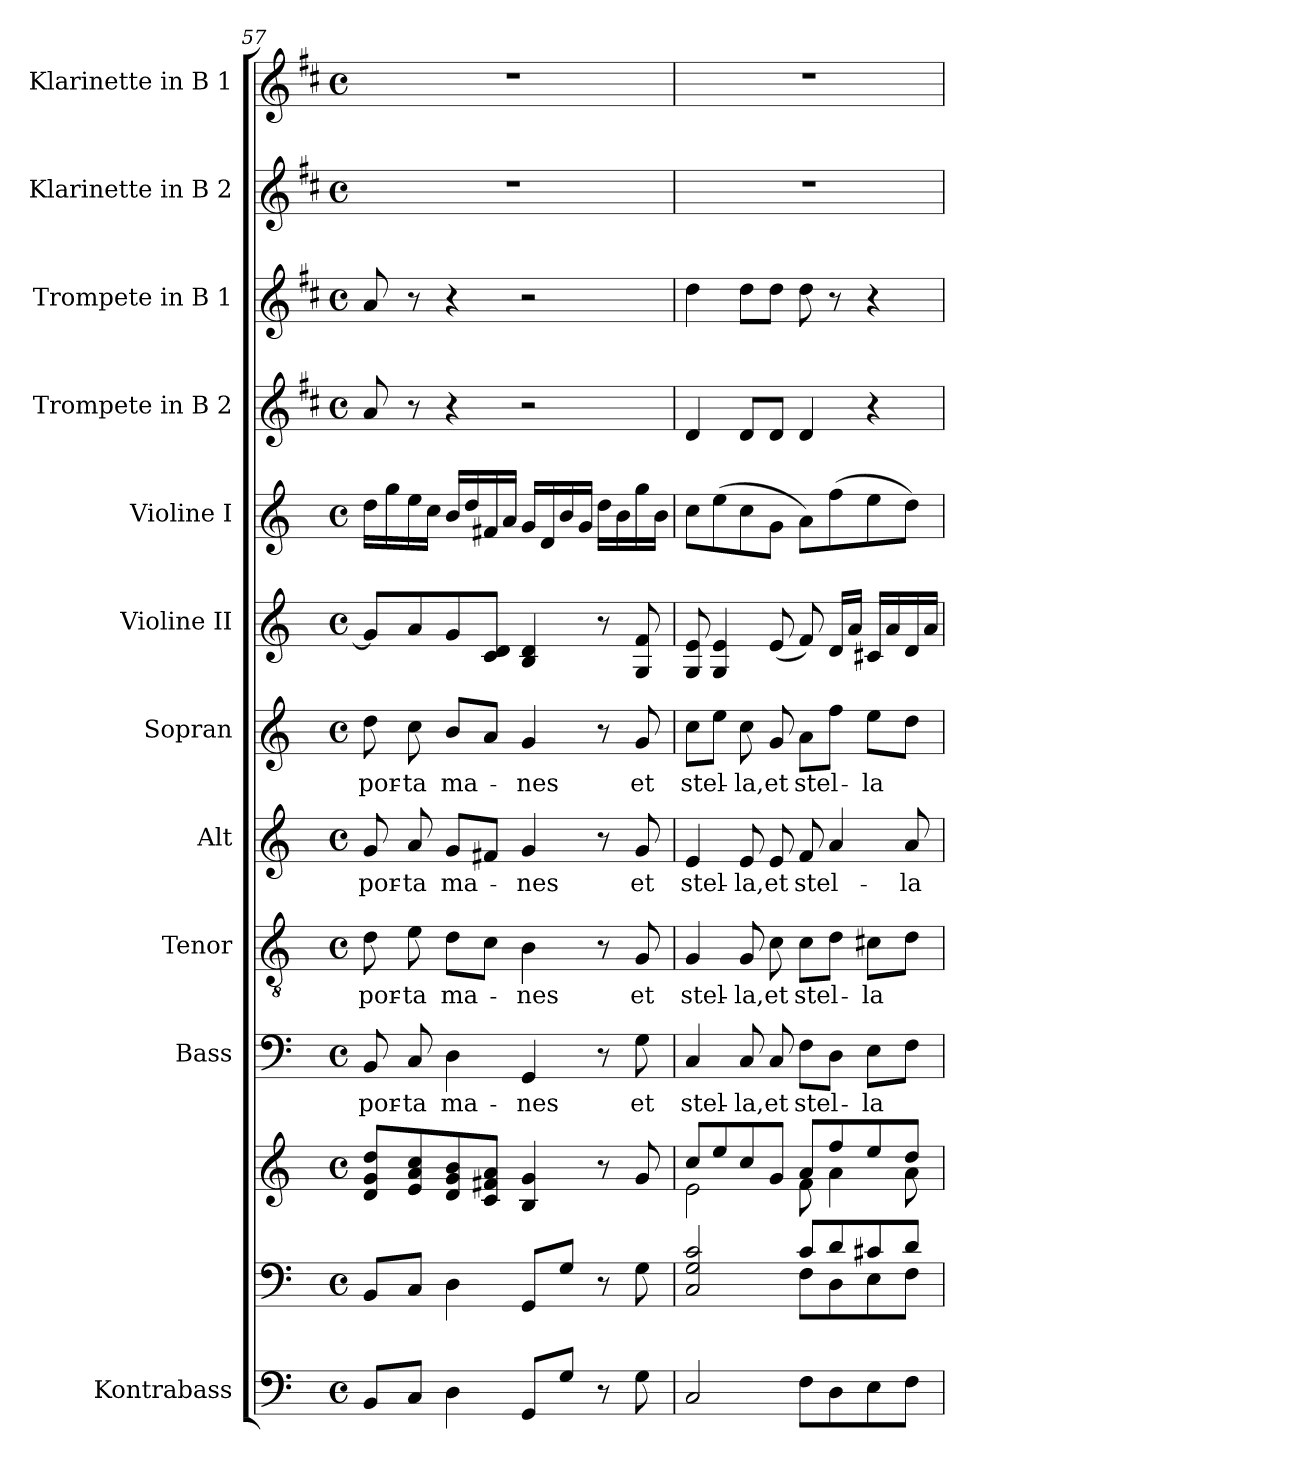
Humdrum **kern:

**kern	**kern	**kern	**kern	**text	**kern	**text	**kern	**text	**kern	**text	**kern	**kern	**kern	**kern	**kern	**kern
*part12	*part11	*part11	*part10	*part10	*part9	*part9	*part8	*part8	*part7	*part7	*part6	*part5	*part4	*part3	*part2	*part1
*staff13	*staff12	*staff11	*staff10	*staff10	*staff9	*staff9	*staff8	*staff8	*staff7	*staff7	*staff6	*staff5	*staff4	*staff3	*staff2	*staff1
*I"Kontrabass	*	*	*I"Bass	*	*I"Tenor	*	*I"Alt	*	*I"Sopran	*	*I"Violine II	*I"Violine I	*I"Trompete in B 2	*I"Trompete in B 1	*I"Klarinette in B 2	*I"Klarinette in B 1
*I'Kb.	*	*	*I'B	*	*I'T	*	*I'A	*	*I'S	*	*I'Vl. II	*I'Vl. I	*	*	*	*
*clefF4	*clefF4	*clefG2	*clefF4	*	*clefGv2	*	*clefG2	*	*clefG2	*	*clefG2	*clefG2	*clefG2	*clefG2	*clefG2	*clefG2
*ITrd7c12	*	*	*	*	*	*	*	*	*	*	*	*	*ITrd1c2	*ITrd1c2	*ITrd1c2	*ITrd1c2
*k[]	*k[]	*k[]	*k[]	*	*k[]	*	*k[]	*	*k[]	*	*k[]	*k[]	*k[]	*k[]	*k[]	*k[]
*C:	*C:	*C:	*C:	*	*C:	*	*C:	*	*C:	*	*C:	*C:	*C:	*C:	*C:	*C:
*M4/4	*M4/4	*M4/4	*M4/4	*	*M4/4	*	*M4/4	*	*M4/4	*	*M4/4	*M4/4	*M4/4	*M4/4	*M4/4	*M4/4
*met(c)	*met(c)	*met(c)	*met(c)	*	*met(c)	*	*met(c)	*	*met(c)	*	*met(c)	*met(c)	*met(c)	*met(c)	*met(c)	*met(c)
=57	=57	=57	=57	=57	=57	=57	=57	=57	=57	=57	=57	=57	=57	=57	=57	=57
!	!	!	!	!LO:LY:b	!	!LO:LY:b	!	!LO:LY:b	!	!LO:LY:b	!	!	!	!	!	!
8BBB/L	8BB/L	8d/ 8g/ 8dd/L	8BB/	por-	8d\	por-	8g/	por-	8dd\	por-	8g/L]	16dd\LL	8g/	8g/	1r	1r
.	.	.	.	.	.	.	.	.	.	.	.	16gg\	.	.	.	.
!	!	!	!	!LO:LY:b	!	!LO:LY:b	!	!LO:LY:b	!	!LO:LY:b	!	!	!	!	!	!
8CC/J	8C/J	8e/ 8a/ 8cc/	8C/	-ta	8e\	-ta	8a/	-ta	8cc\	-ta	8a/	16ee\	8r	8r	.	.
.	.	.	.	.	.	.	.	.	.	.	.	16cc\JJ	.	.	.	.
!	!	!	!	!LO:LY:b	!	!LO:LY:b	!	!LO:LY:b	!	!LO:LY:b	!	!	!	!	!	!
4DD\	4D\	8d/ 8g/ 8b/	4D\	ma-	8d\L	ma-	8g/L	ma-	8b/L	ma-	8g/	16b/LL	4r	4r	.	.
.	.	.	.	.	.	.	.	.	.	.	.	16dd/	.	.	.	.
.	.	8c/ 8f#X/ 8a/J	.	.	8c\J	.	8f#X/J	.	8a/J	.	8c/ 8d/J	16f#X/	.	.	.	.
.	.	.	.	.	.	.	.	.	.	.	.	16a/JJ	.	.	.	.
!	!	!	!	!LO:LY:b	!	!LO:LY:b	!	!LO:LY:b	!	!LO:LY:b	!	!	!	!	!	!
8GGG/L	8GG/L	4B/ 4g/	4GG/	-nes	4B\	-nes	4g/	-nes	4g/	-nes	4B/ 4d/	16g/LL	2r	2r	.	.
.	.	.	.	.	.	.	.	.	.	.	.	16d/	.	.	.	.
8GG/J	8G/J	.	.	.	.	.	.	.	.	.	.	16b/	.	.	.	.
.	.	.	.	.	.	.	.	.	.	.	.	16g/JJ	.	.	.	.
8r	8r	8r	8r	.	8r	.	8r	.	8r	.	8r	16dd\LL	.	.	.	.
.	.	.	.	.	.	.	.	.	.	.	.	16b\	.	.	.	.
!	!	!	!	!LO:LY:b	!	!LO:LY:b	!	!LO:LY:b	!	!LO:LY:b	!	!	!	!	!	!
8GG\	8G\	8g/	8G\	et	8G/	et	8g/	et	8g/	et	8G/ 8f/	16gg\	.	.	.	.
.	.	.	.	.	.	.	.	.	.	.	.	16b\JJ	.	.	.	.
!!LO:PB:g=z
=58	=58	=58	=58	=58	=58	=58	=58	=58	=58	=58	=58	=58	=58	=58	=58	=58
*	*^	*^	*	*	*	*	*	*	*	*	*	*	*	*	*	*
!	!	!	!	!	!	!LO:LY:b	!	!LO:LY:b	!	!LO:LY:b	!	!LO:LY:b	!	!	!	!	!	!
2CC/	2C/ 2G/ 2c/	2ryy	8cc/L	2e\	4C/	stel-	4G/	stel-	4e/	stel-	8cc\L	stel-	8G/ 8e/	8cc\L	4c/	4cc\	1r	1r
.	.	.	8ee/	.	.	.	.	.	.	.	8ee\J	.	4G/ 4e/	(>8ee\	.	.	.	.
!	!	!	!	!	!	!LO:LY:b	!	!LO:LY:b	!	!LO:LY:b	!	!LO:LY:b	!	!	!	!	!	!
.	.	.	8cc/	.	8C/	-la,	8G/	-la,	8e/	-la,	8cc\	-la,	.	8cc\	8c/L	8cc\L	.	.
!	!	!	!	!	!	!LO:LY:b	!	!LO:LY:b	!	!LO:LY:b	!	!LO:LY:b	!	!	!	!	!	!
.	.	.	8g/J	.	8C/	et	8c\	et	8e/	et	8g/	et	(<8e/	8g\J	8c/J	8cc\J	.	.
!	!	!	!	!	!	!LO:LY:b	!	!LO:LY:b	!	!LO:LY:b	!	!LO:LY:b	!	!	!	!	!	!
8FF\L	8c/L	8F\L	8a/L	8f\	8F\L	stel-	8c\L	stel-	8f/	stel-	8a\L	stel-	8f/)	8a\L)	4c/	8cc\	.	.
8DD\	8d/	8D\	8ff/	4a\	8D\J	.	8d\J	.	4a/	.	8ff\J	.	16d/LL	(>8ff\	.	8r	.	.
.	.	.	.	.	.	.	.	.	.	.	.	.	16a/JJ	.	.	.	.	.
!	!	!	!	!	!	!LO:LY:b	!	!LO:LY:b	!	!	!	!LO:LY:b	!	!	!	!	!	!
8EE\	8c#X/	8E\	8ee/	.	8E\L	-la	8c#X\L	-la	.	.	8ee\L	-la	16c#X/LL	8ee\	4r	4r	.	.
.	.	.	.	.	.	.	.	.	.	.	.	.	16a/	.	.	.	.	.
!	!	!	!	!	!	!	!	!	!	!LO:LY:b	!	!	!	!	!	!	!	!
8FF\J	8d/J	8F\J	8dd/J	8a\	8F\J	.	8d\J	.	8a/	-la	8dd\J	.	16d/	8dd\J)	.	.	.	.
.	.	.	.	.	.	.	.	.	.	.	.	.	16a/JJ	.	.	.	.	.
*	*v	*v	*	*	*	*	*	*	*	*	*	*	*	*	*	*	*	*
*	*	*v	*v	*	*	*	*	*	*	*	*	*	*	*	*	*	*
=	=	=	=	=	=	=	=	=	=	=	=	=	=	=	=	=
*-	*-	*-	*-	*-	*-	*-	*-	*-	*-	*-	*-	*-	*-	*-	*-	*-
